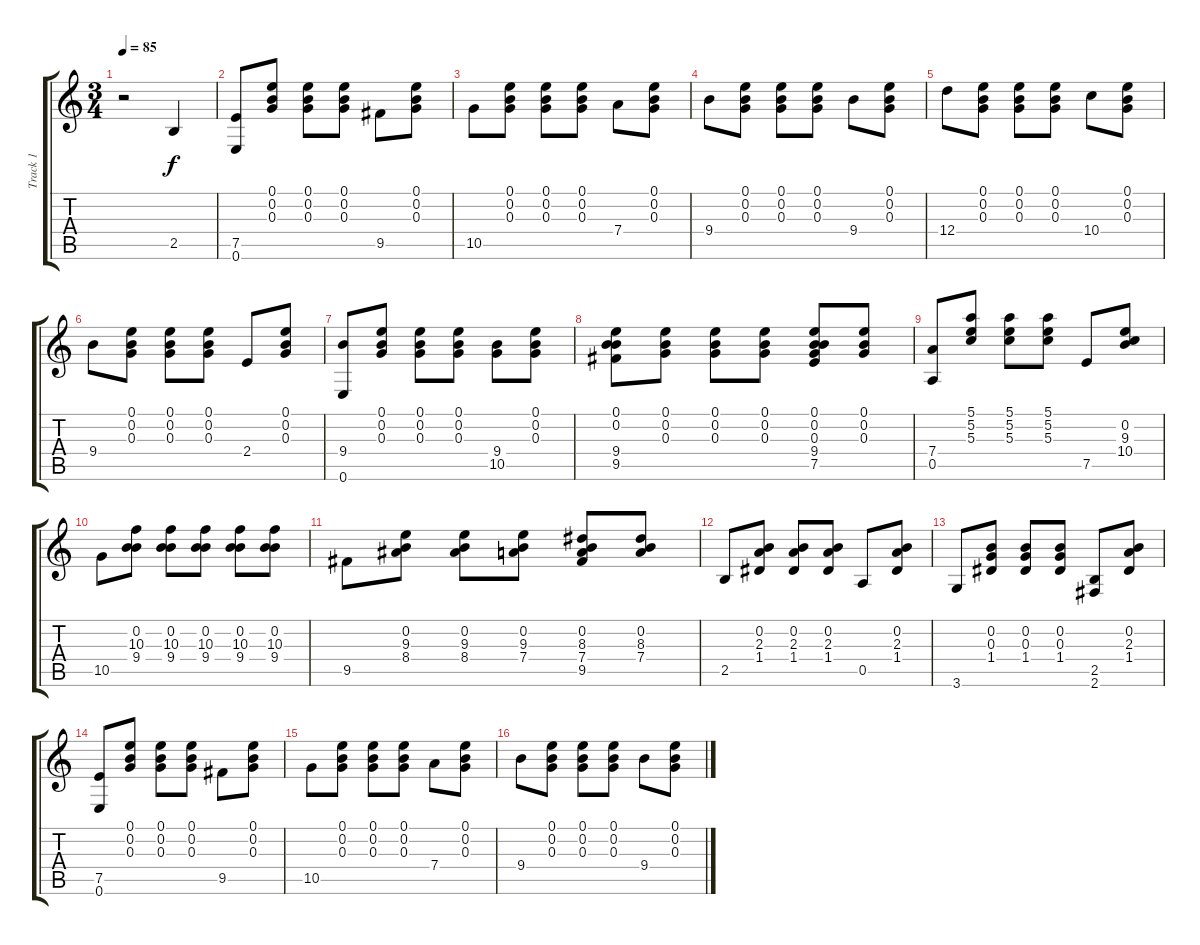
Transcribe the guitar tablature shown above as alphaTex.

\track ("Track 1" "Track 1") {instrument acousticguitarnylon}
\staff {score tabs}
\tuning (E4 B3 G3 D3 A2 E2) {hide}
\ts (3 4)
\tempo 85
\clef g2
\ks c
r.2{dy f instrument acousticguitarnylon} 2.5.4 |
(7.5 0.6).8 (0.1 0.2 0.3).8 (0.1 0.2 0.3).8 (0.1 0.2 0.3).8 9.5.8 (0.1 0.2 0.3).8 |
10.5.8 (0.1 0.2 0.3).8 (0.1 0.2 0.3).8 (0.1 0.2 0.3).8 7.4.8 (0.1 0.2 0.3).8 |
9.4.8 (0.1 0.2 0.3).8 (0.1 0.2 0.3).8 (0.1 0.2 0.3).8 9.4.8 (0.1 0.2 0.3).8 |
12.4.8 (0.1 0.2 0.3).8 (0.1 0.2 0.3).8 (0.1 0.2 0.3).8 10.4.8 (0.1 0.2 0.3).8 |
9.4.8 (0.1 0.2 0.3).8 (0.1 0.2 0.3).8 (0.1 0.2 0.3).8 2.4.8 (0.1 0.2 0.3).8 |
(9.4 0.6).8 (0.1 0.2 0.3).8 (0.1 0.2 0.3).8 (0.1 0.2 0.3).8 (9.4 10.5).8 (0.1 0.2 0.3).8 |
(0.1 0.2 9.4 9.5).8 (0.1 0.2 0.3).8 (0.1 0.2 0.3).8 (0.1 0.2 0.3).8 (0.1 0.2 0.3 9.4 7.5).8 (0.1 0.2 0.3).8 |
(7.4 0.5).8 (5.1 5.2 5.3).8 (5.1 5.2 5.3).8 (5.1 5.2 5.3).8 7.5.8 (0.2 9.3 10.4).8 |
10.5.8 (0.2 10.3 9.4).8 (0.2 10.3 9.4).8 (0.2 10.3 9.4).8 (0.2 10.3 9.4).8 (0.2 10.3 9.4).8 |
9.5.8 (0.2 9.3 8.4).8 (0.2 9.3 8.4).8 (0.2 9.3 7.4).8 (0.2 8.3 7.4 9.5).8 (0.2 8.3 7.4).8 |
2.5.8 (0.2 2.3 1.4).8 (0.2 2.3 1.4).8 (0.2 2.3 1.4).8 0.5.8 (0.2 2.3 1.4).8 |
3.6.8 (0.2 0.3 1.4).8 (0.2 0.3 1.4).8 (0.2 0.3 1.4).8 (2.5 2.6).8 (0.2 2.3 1.4).8 |
(7.5 0.6).8 (0.1 0.2 0.3).8 (0.1 0.2 0.3).8 (0.1 0.2 0.3).8 9.5.8 (0.1 0.2 0.3).8 |
10.5.8 (0.1 0.2 0.3).8 (0.1 0.2 0.3).8 (0.1 0.2 0.3).8 7.4.8 (0.1 0.2 0.3).8 |
9.4.8 (0.1 0.2 0.3).8 (0.1 0.2 0.3).8 (0.1 0.2 0.3).8 9.4.8 (0.1 0.2 0.3).8
